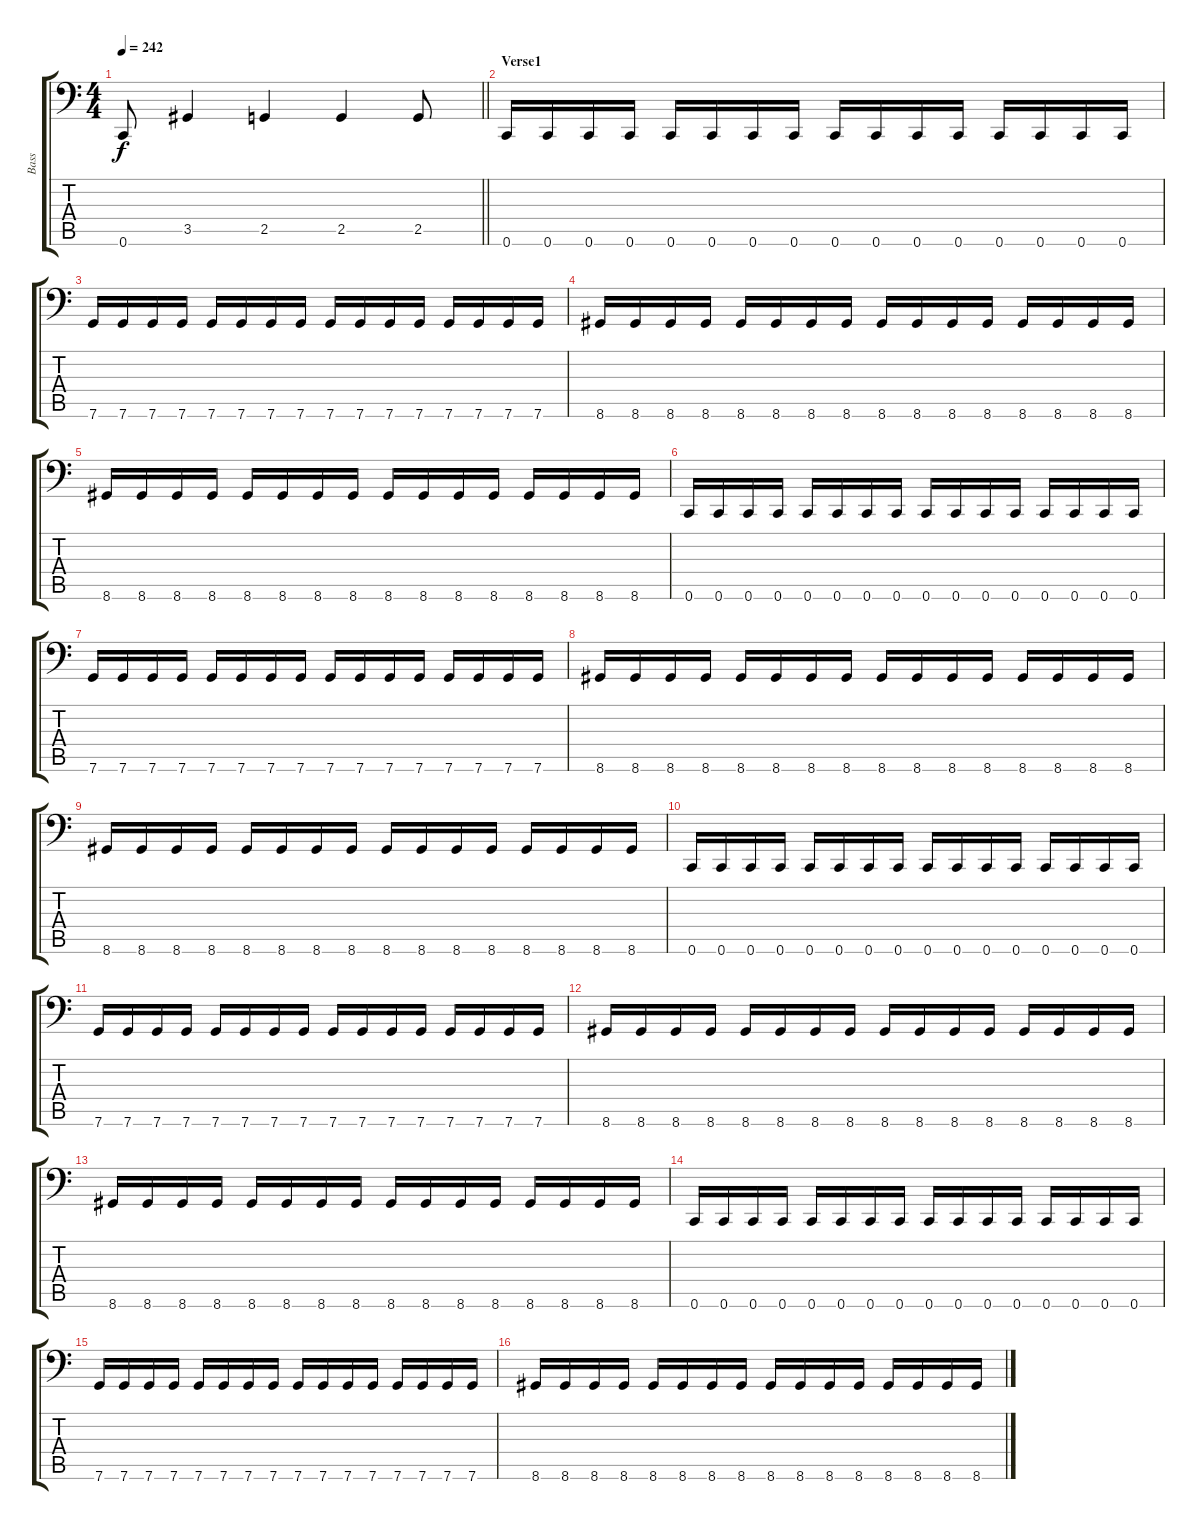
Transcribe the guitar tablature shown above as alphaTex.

\track ("Bass" "Bass") {instrument electricbasspick}
\staff {score tabs}
\tuning (C3 G2 Eb2 Bb1 F1 C1) {hide}
\ts (4 4)
\tempo 242
\clef f4
\barLineRight lightlight
\ks c
0.6.8{dy f} 3.5.4 2.5.4 2.5.4 2.5.8 |
\section ("" "Verse1")
0.6.16 0.6.16 0.6.16 0.6.16 0.6.16 0.6.16 0.6.16 0.6.16 0.6.16 0.6.16 0.6.16 0.6.16 0.6.16 0.6.16 0.6.16 0.6.16 |
7.6.16 7.6.16 7.6.16 7.6.16 7.6.16 7.6.16 7.6.16 7.6.16 7.6.16 7.6.16 7.6.16 7.6.16 7.6.16 7.6.16 7.6.16 7.6.16 |
8.6.16 8.6.16 8.6.16 8.6.16 8.6.16 8.6.16 8.6.16 8.6.16 8.6.16 8.6.16 8.6.16 8.6.16 8.6.16 8.6.16 8.6.16 8.6.16 |
8.6.16 8.6.16 8.6.16 8.6.16 8.6.16 8.6.16 8.6.16 8.6.16 8.6.16 8.6.16 8.6.16 8.6.16 8.6.16 8.6.16 8.6.16 8.6.16 |
0.6.16 0.6.16 0.6.16 0.6.16 0.6.16 0.6.16 0.6.16 0.6.16 0.6.16 0.6.16 0.6.16 0.6.16 0.6.16 0.6.16 0.6.16 0.6.16 |
7.6.16 7.6.16 7.6.16 7.6.16 7.6.16 7.6.16 7.6.16 7.6.16 7.6.16 7.6.16 7.6.16 7.6.16 7.6.16 7.6.16 7.6.16 7.6.16 |
8.6.16 8.6.16 8.6.16 8.6.16 8.6.16 8.6.16 8.6.16 8.6.16 8.6.16 8.6.16 8.6.16 8.6.16 8.6.16 8.6.16 8.6.16 8.6.16 |
8.6.16 8.6.16 8.6.16 8.6.16 8.6.16 8.6.16 8.6.16 8.6.16 8.6.16 8.6.16 8.6.16 8.6.16 8.6.16 8.6.16 8.6.16 8.6.16 |
0.6.16 0.6.16 0.6.16 0.6.16 0.6.16 0.6.16 0.6.16 0.6.16 0.6.16 0.6.16 0.6.16 0.6.16 0.6.16 0.6.16 0.6.16 0.6.16 |
7.6.16 7.6.16 7.6.16 7.6.16 7.6.16 7.6.16 7.6.16 7.6.16 7.6.16 7.6.16 7.6.16 7.6.16 7.6.16 7.6.16 7.6.16 7.6.16 |
8.6.16 8.6.16 8.6.16 8.6.16 8.6.16 8.6.16 8.6.16 8.6.16 8.6.16 8.6.16 8.6.16 8.6.16 8.6.16 8.6.16 8.6.16 8.6.16 |
8.6.16 8.6.16 8.6.16 8.6.16 8.6.16 8.6.16 8.6.16 8.6.16 8.6.16 8.6.16 8.6.16 8.6.16 8.6.16 8.6.16 8.6.16 8.6.16 |
0.6.16 0.6.16 0.6.16 0.6.16 0.6.16 0.6.16 0.6.16 0.6.16 0.6.16 0.6.16 0.6.16 0.6.16 0.6.16 0.6.16 0.6.16 0.6.16 |
7.6.16 7.6.16 7.6.16 7.6.16 7.6.16 7.6.16 7.6.16 7.6.16 7.6.16 7.6.16 7.6.16 7.6.16 7.6.16 7.6.16 7.6.16 7.6.16 |
8.6.16 8.6.16 8.6.16 8.6.16 8.6.16 8.6.16 8.6.16 8.6.16 8.6.16 8.6.16 8.6.16 8.6.16 8.6.16 8.6.16 8.6.16 8.6.16
